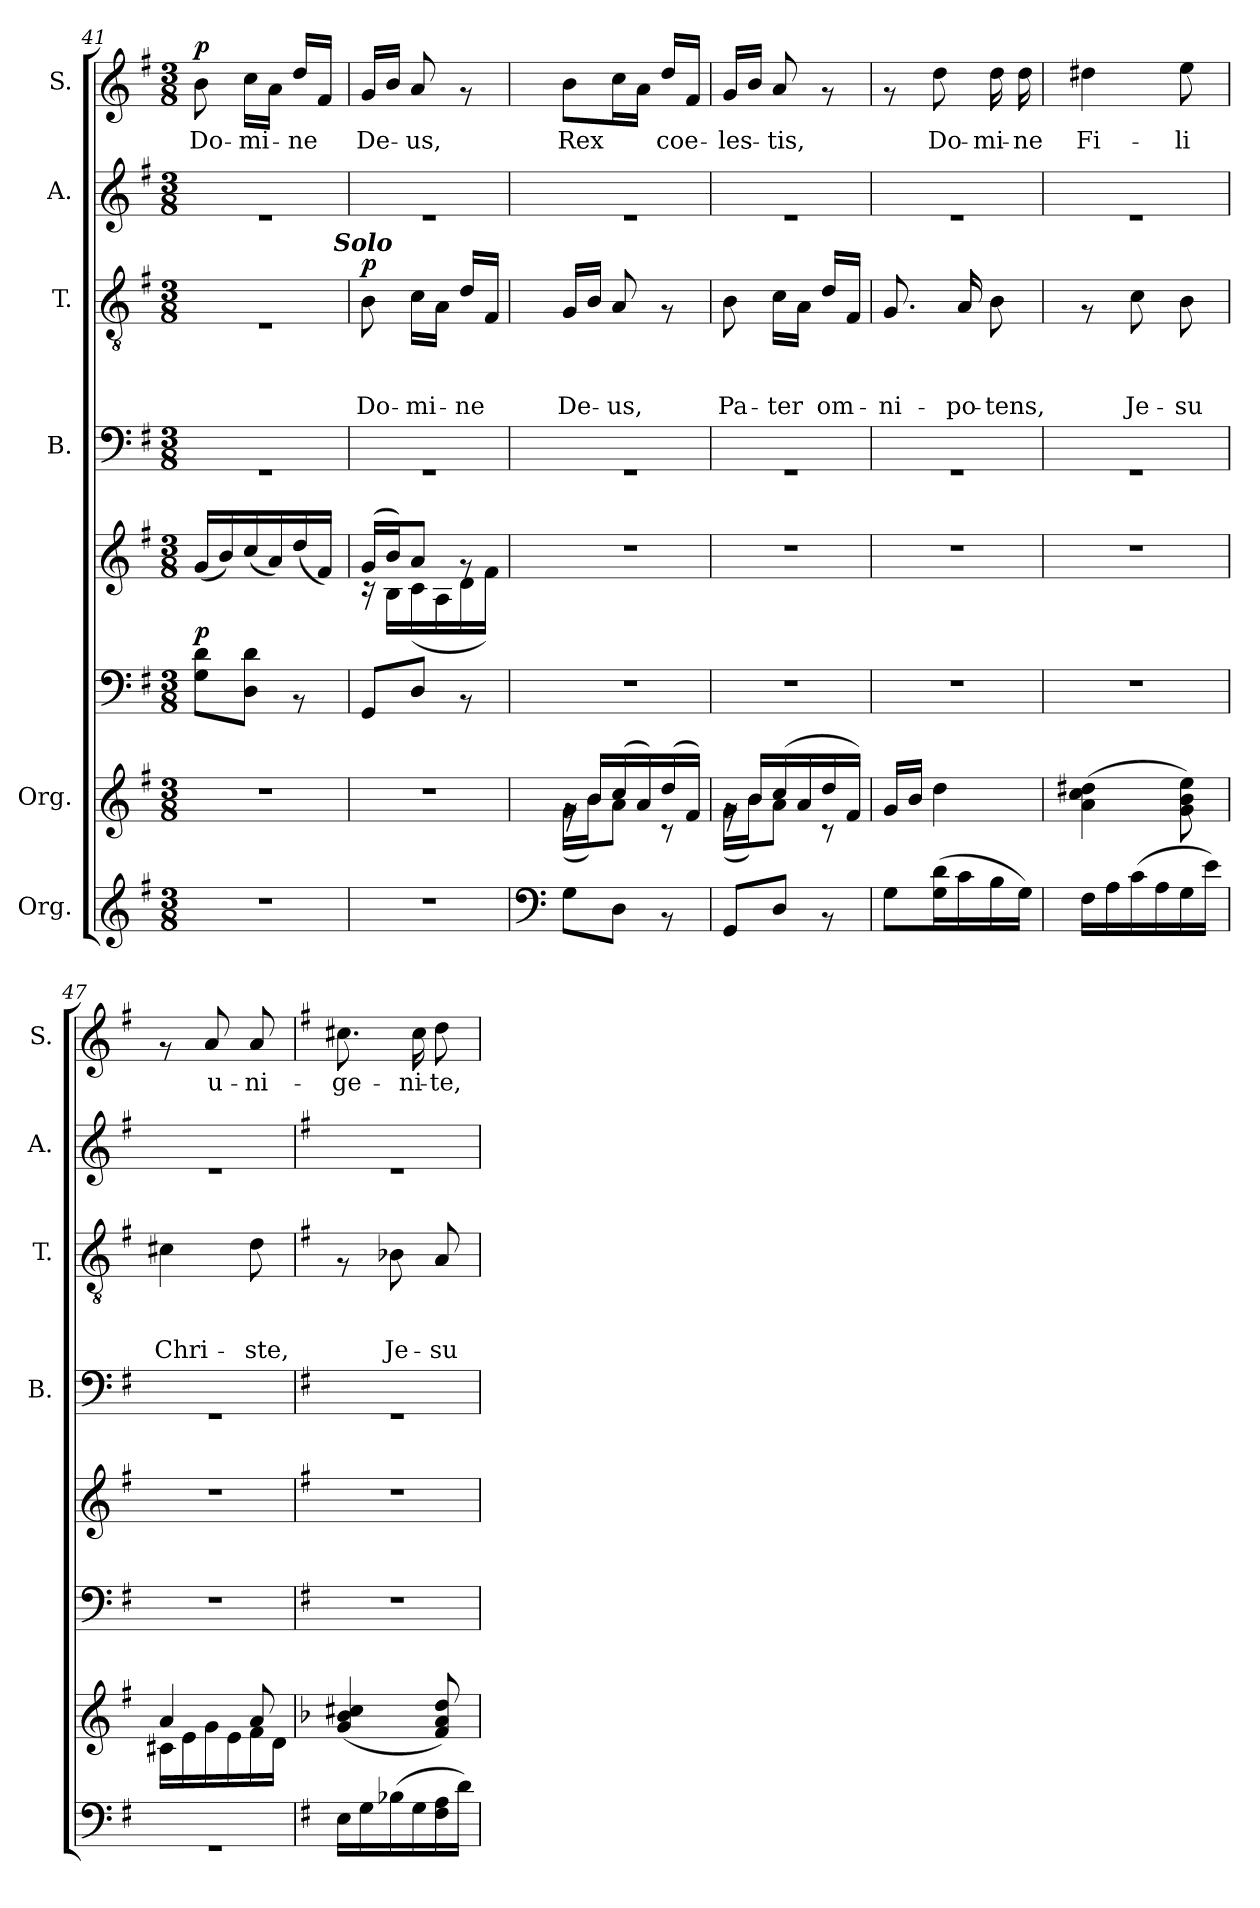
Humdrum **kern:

**kern	**kern	**kern	**dynam	**kern	**kern	**kern	**text	**text	**text	**dynam	**kern	**kern	**text	**dynam
*part8	*part7	*part6	*part6	*part5	*part4	*part3	*part3	*part3	*part3	*part3	*part2	*part1	*part1	*part1
*staff8	*staff7	*staff6	*staff6	*staff5	*staff4	*staff3	*staff3	*staff3	*staff3	*staff3	*staff2	*staff1	*staff1	*staff1
*I"Org.	*I"Org.	*	*	*	*I"B.	*I"T.	*	*	*	*	*I"A.	*I"S.	*	*
*	*	*	*	*	*I'B.	*I'T.	*	*	*	*	*I'A.	*I'S.	*	*
*clefG2	*clefG2	*clefF4	*	*clefG2	*clefF4	*clefGv2	*	*	*	*	*clefG2	*clefG2	*	*
*k[f#]	*k[f#]	*k[f#]	*	*k[f#]	*k[f#]	*k[f#]	*	*	*	*	*k[f#]	*k[f#]	*	*
*G:	*G:	*G:	*	*G:	*G:	*G:	*	*	*	*	*G:	*G:	*	*
*M3/8	*M3/8	*M3/8	*	*M3/8	*M3/8	*M3/8	*	*	*	*	*M3/8	*M3/8	*	*
=41	=41	=41	=41	=41	=41	=41	=41	=41	=41	=41	=41	=41	=41	=41
!	!	!	!LO:DY:a	!	!	!	!	!	!	!	!	!	!LO:LY:b	!LO:DY:a
*	*	*	*	*	*	*^	*	*	*	*	*	*	*	*
4.r	4.r	8G\ 8d\L	p	(<16g/LL	4.rGG	4.rE	4ryy	.	.	.	.	4.re	8b\	Do-	p
.	.	.	.	16b/)	.	.	.	.	.	.	.	.	.	.	.
!	!	!	!	!	!	!	!	!	!	!	!	!	!	!LO:LY:b	!
.	.	8D\ 8d\J	.	(<16cc/	.	.	.	.	.	.	.	.	16cc\LL	-mi-	.
.	.	.	.	16a/)	.	.	.	.	.	.	.	.	16a\JJ	.	.
!	!	!	!	!	!	!	!	!	!	!	!	!	!	!LO:LY:b	!
.	.	8rAA	.	(<16dd/	.	.	16.ryy	.	.	.	.	.	16dd/LL	-ne	.
.	.	.	.	16f#/JJ)	.	.	.	.	.	.	.	.	16f#/JJ	.	.
!	!	!	!	!	!	!	!LO:TX:a:Bi:t=Solo	!	!	!	!	!	!	!	!
.	.	.	.	.	.	.	32ryy	.	.	.	.	.	.	.	.
=42	=42	=42	=42	=42	=42	=42	=42	=42	=42	=42	=42	=42	=42	=42	=42
*	*	*	*	*^	*	*	*	*	*	*	*	*	*	*	*
!	!	!	!	!	!	!	!	!	!	!	!LO:LY:b	!LO:DY:a	!	!	!LO:LY:b	!
*	*	*	*	*	*	*	*v	*v	*	*	*	*	*	*	*	*
4.r	4.r	8GG/L	.	(>16g/LL	16rB	4.rGG	8B\	.	.	Do-	p	4.re	16g/LL	De-	.
.	.	.	.	16b/J)	16B\LL	.	.	.	.	.	.	.	16b/JJ	.	.
!	!	!	!	!	!	!	!	!	!	!LO:LY:b	!	!	!	!LO:LY:b	!
.	.	8D/J	.	8a/J	(<16c\	.	16c\LL	.	.	-mi-	.	.	8a/	-us,	.
.	.	.	.	.	16A\	.	16A\JJ	.	.	.	.	.	.	.	.
!	!	!	!	!	!	!	!	!	!	!LO:LY:b	!	!	!	!	!
.	.	8rAA	.	8rf	16d\	.	16d/LL	.	.	-ne	.	.	8rf	.	.
.	.	.	.	.	16f#\JJ)	.	16F#/JJ	.	.	.	.	.	.	.	.
*	*	*	*	*v	*v	*	*	*	*	*	*	*	*	*	*
!!LO:LB:g=z
=43	=43	=43	=43	=43	=43	=43	=43	=43	=43	=43	=43	=43	=43	=43
*clefF4	*	*	*	*	*	*	*	*	*	*	*	*	*	*
*	*^	*	*	*^	*	*	*	*	*	*	*	*	*	*
!	!	!	!	!	!	!	!	!	!	!	!LO:LY:b	!	!	!	!LO:LY:b	!
*	*	*	*	*	*v	*v	*	*	*	*	*	*	*	*	*	*
8G\L	16rg	(<16g\LL	4.r	.	4.r	4.rGG	16G/LL	.	.	De-	.	4.re	8b\L	Rex	.
.	16b/LL	16b\J)	.	.	.	.	16B/JJ	.	.	.	.	.	.	.	.
!	!	!	!	!	!	!	!	!	!	!LO:LY:b	!	!	!	!	!
8D\J	(>16cc/	8a\J	.	.	.	.	8A/	.	.	-us,	.	.	16cc\L	.	.
.	16a/)	.	.	.	.	.	.	.	.	.	.	.	16a\JJ	.	.
!	!	!	!	!	!	!	!	!	!	!	!	!	!	!LO:LY:b	!
8rAA	(>16dd/	8rc	.	.	.	.	8rF	.	.	.	.	.	16dd/LL	coe-	.
.	16f#/JJ)	.	.	.	.	.	.	.	.	.	.	.	16f#/JJ	.	.
=44	=44	=44	=44	=44	=44	=44	=44	=44	=44	=44	=44	=44	=44	=44	=44
!	!	!	!	!	!	!	!	!	!	!LO:LY:b	!	!	!	!LO:LY:b	!
8GG/L	16rg	(<16g\LL	4.r	.	4.r	4.rGG	8B\	.	.	Pa-	.	4.re	16g/LL	-les-	.
.	16b/LL	16b\J)	.	.	.	.	.	.	.	.	.	.	16b/JJ	.	.
!	!	!	!	!	!	!	!	!	!	!LO:LY:b	!	!	!	!LO:LY:b	!
8D/J	(>16cc/	8a\J	.	.	.	.	16c\LL	.	.	-ter	.	.	8a/	-tis,	.
.	16a/	.	.	.	.	.	16A\JJ	.	.	.	.	.	.	.	.
!	!	!	!	!	!	!	!	!	!	!LO:LY:b	!	!	!	!	!
8rAA	16dd/	8rc	.	.	.	.	16d/LL	.	.	om-	.	.	8rf	.	.
.	16f#/JJ)	.	.	.	.	.	16F#/JJ	.	.	.	.	.	.	.	.
*	*v	*v	*	*	*	*	*	*	*	*	*	*	*	*	*
=45	=45	=45	=45	=45	=45	=45	=45	=45	=45	=45	=45	=45	=45	=45
!	!	!	!	!	!	!	!	!	!LO:LY:b	!	!	!	!	!
8G\L	16g/LL	4.r	.	4.r	4.rGG	8.G/	.	.	-ni-	.	4.re	8rf	.	.
.	16b/JJ	.	.	.	.	.	.	.	.	.	.	.	.	.
!	!	!	!	!	!	!	!	!	!	!	!	!	!LO:LY:b	!
(>16G\ 16d\L	4dd\	.	.	.	.	.	.	.	.	.	.	8dd\	Do-	.
!	!	!	!	!	!	!	!	!	!LO:LY:b	!	!	!	!	!
16c\	.	.	.	.	.	16A/	.	.	-po-	.	.	.	.	.
!	!	!	!	!	!	!	!	!	!LO:LY:b	!	!	!	!LO:LY:b	!
16B\	.	.	.	.	.	8B\	.	.	-tens,	.	.	16dd\	-mi-	.
!	!	!	!	!	!	!	!	!	!	!	!	!	!LO:LY:b	!
16G\JJ)	.	.	.	.	.	.	.	.	.	.	.	16dd\	-ne	.
=46	=46	=46	=46	=46	=46	=46	=46	=46	=46	=46	=46	=46	=46	=46
!	!	!	!	!	!	!	!	!	!	!	!	!	!LO:LY:b	!
16F#\LL	(>4a\ 4cc\ 4dd#X\	4.r	.	4.r	4.rGG	8rF	.	.	.	.	4.re	4dd#X\	Fi-	.
16A\	.	.	.	.	.	.	.	.	.	.	.	.	.	.
!	!	!	!	!	!	!	!	!	!LO:LY:b	!	!	!	!	!
(>16c\	.	.	.	.	.	8c\	.	.	Je-	.	.	.	.	.
16A\	.	.	.	.	.	.	.	.	.	.	.	.	.	.
!	!	!	!	!	!	!	!	!	!LO:LY:b	!	!	!	!LO:LY:b	!
16G\	8g\ 8b\ 8ee\)	.	.	.	.	8B\	.	.	-su	.	.	8ee\	-li	.
16e\JJ)	.	.	.	.	.	.	.	.	.	.	.	.	.	.
=47	=47	=47	=47	=47	=47	=47	=47	=47	=47	=47	=47	=47	=47	=47
*	*^	*	*	*	*	*	*	*	*	*	*	*	*	*
!	!	!	!	!	!	!	!	!	!	!LO:LY:b	!	!	!	!	!
4.rGG	4a/	16c#X\LL	4.r	.	4.r	4.rGG	4c#X\	.	.	Chri-	.	4.re	8rf	.	.
.	.	16e\	.	.	.	.	.	.	.	.	.	.	.	.	.
!	!	!	!	!	!	!	!	!	!	!	!	!	!	!LO:LY:b	!
.	.	16g\	.	.	.	.	.	.	.	.	.	.	8a/	u-	.
.	.	16e\	.	.	.	.	.	.	.	.	.	.	.	.	.
!	!	!	!	!	!	!	!	!	!	!LO:LY:b	!	!	!	!LO:LY:b	!
.	8a/	16f#\	.	.	.	.	8d\	.	.	-ste,	.	.	8a/	-ni-	.
.	.	16d\JJ	.	.	.	.	.	.	.	.	.	.	.	.	.
*	*v	*v	*	*	*	*	*	*	*	*	*	*	*	*	*
=48	=48	=48	=48	=48	=48	=48	=48	=48	=48	=48	=48	=48	=48	=48
*	*k[b-]	*	*	*	*	*	*	*	*	*	*	*	*	*
*	*F:	*	*	*	*	*	*	*	*	*	*	*	*	*
*	*^	*	*	*	*	*	*	*	*	*	*	*	*	*
!	!	!	!	!	!	!	!	!	!	!	!	!	!	!LO:LY:b	!
*	*v	*v	*	*	*	*	*	*	*	*	*	*	*	*	*
16E\LL	(<4g/ 4b-/ 4cc#X/	4.r	.	4.r	4.rGG	8rF	.	.	.	.	4.re	8.cc#X\	-ge-	.
16G\	.	.	.	.	.	.	.	.	.	.	.	.	.	.
!	!	!	!	!	!	!	!	!	!LO:LY:b	!	!	!	!	!
(>16B-X\	.	.	.	.	.	8B-X\	.	.	Je-	.	.	.	.	.
!	!	!	!	!	!	!	!	!	!	!	!	!	!LO:LY:b	!
16G\	.	.	.	.	.	.	.	.	.	.	.	16cc#\	-ni-	.
!	!	!	!	!	!	!	!	!	!LO:LY:b	!	!	!	!LO:LY:b	!
16F#\ 16A\	8f/ 8a/ 8dd/)	.	.	.	.	8A/	.	.	-su	.	.	8dd\	-te,	.
16d\JJ)	.	.	.	.	.	.	.	.	.	.	.	.	.	.
=	=	=	=	=	=	=	=	=	=	=	=	=	=	=
*-	*-	*-	*-	*-	*-	*-	*-	*-	*-	*-	*-	*-	*-	*-
